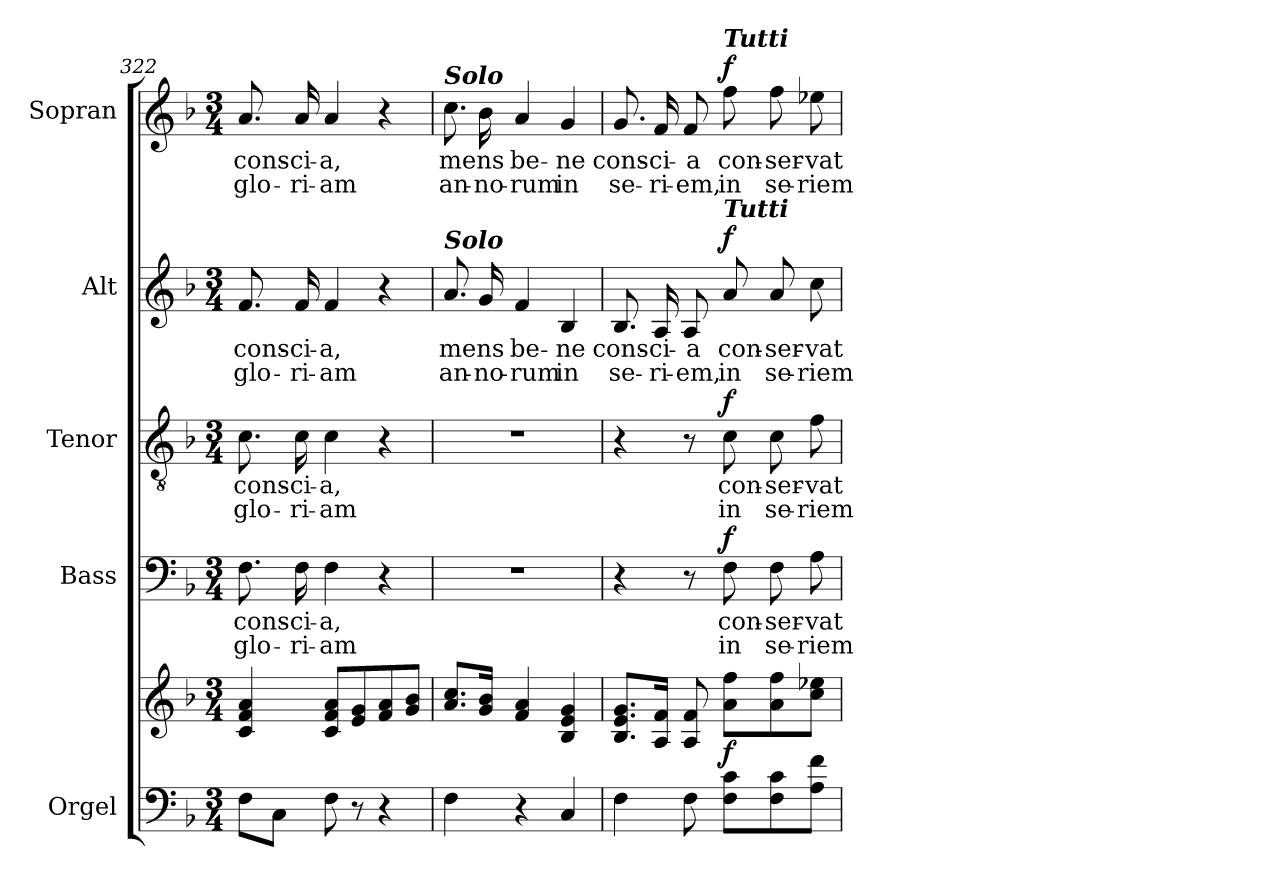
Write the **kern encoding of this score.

**kern	**kern	**dynam	**kern	**text	**text	**dynam	**kern	**text	**text	**dynam	**kern	**text	**text	**dynam	**kern	**text	**text	**dynam
*part5	*part5	*part5	*part4	*part4	*part4	*part4	*part3	*part3	*part3	*part3	*part2	*part2	*part2	*part2	*part1	*part1	*part1	*part1
*staff6	*staff5	*staff5/6	*staff4	*staff4	*staff4	*staff4	*staff3	*staff3	*staff3	*staff3	*staff2	*staff2	*staff2	*staff2	*staff1	*staff1	*staff1	*staff1
*I"Orgel	*	*	*I"Bass	*	*	*	*I"Tenor	*	*	*	*I"Alt	*	*	*	*I"Sopran	*	*	*
*I'Org.	*	*	*I'B.	*	*	*	*I'T.	*	*	*	*I'A.	*	*	*	*I'S.	*	*	*
*clefF4	*clefG2	*	*clefF4	*	*	*	*clefGv2	*	*	*	*clefG2	*	*	*	*clefG2	*	*	*
*k[b-]	*k[b-]	*	*k[b-]	*	*	*	*k[b-]	*	*	*	*k[b-]	*	*	*	*k[b-]	*	*	*
*F:	*F:	*	*F:	*	*	*	*F:	*	*	*	*F:	*	*	*	*F:	*	*	*
*M3/4	*M3/4	*	*M3/4	*	*	*	*M3/4	*	*	*	*M3/4	*	*	*	*M3/4	*	*	*
=322	=322	=322	=322	=322	=322	=322	=322	=322	=322	=322	=322	=322	=322	=322	=322	=322	=322	=322
!	!	!	!	!LO:LY:b	!LO:LY:b	!	!	!LO:LY:b	!LO:LY:b	!	!	!LO:LY:b	!LO:LY:b	!	!	!LO:LY:b	!LO:LY:b	!
8F\L	4c/ 4f/ 4a/	.	8.F\	cons-	glo-	.	8.c\	cons-	glo-	.	8.f/	cons-	glo-	.	8.a/	cons-	glo-	.
8C\J	.	.	.	.	.	.	.	.	.	.	.	.	.	.	.	.	.	.
!	!	!	!	!LO:LY:b	!LO:LY:b	!	!	!LO:LY:b	!LO:LY:b	!	!	!LO:LY:b	!LO:LY:b	!	!	!LO:LY:b	!LO:LY:b	!
.	.	.	16F\	-ci-	-ri-	.	16c\	-ci-	-ri-	.	16f/	-ci-	-ri-	.	16a/	-ci-	-ri-	.
!	!	!	!	!LO:LY:b	!LO:LY:b	!	!	!LO:LY:b	!LO:LY:b	!	!	!LO:LY:b	!LO:LY:b	!	!	!LO:LY:b	!LO:LY:b	!
8F\	8c/ 8f/ 8a/L	.	4F\	-a,	-am	.	4c\	-a,	-am	.	4f/	-a,	-am	.	4a/	-a,	-am	.
8r	8e/ 8g/	.	.	.	.	.	.	.	.	.	.	.	.	.	.	.	.	.
4r	8f/ 8a/	.	4r	.	.	.	4r	.	.	.	4r	.	.	.	4r	.	.	.
.	8g/ 8b-/J	.	.	.	.	.	.	.	.	.	.	.	.	.	.	.	.	.
=323	=323	=323	=323	=323	=323	=323	=323	=323	=323	=323	=323	=323	=323	=323	=323	=323	=323	=323
!	!	!	!	!	!	!	!	!	!	!	!	!	!	!	!LO:TX:a:Bi:t=Solo	!	!	!
!	!	!	!	!	!	!	!	!	!	!	!LO:TX:a:Bi:t=Solo	!	!	!	!	!	!	!
!	!	!	!	!	!	!	!	!	!	!	!	!LO:LY:b	!LO:LY:b	!	!	!LO:LY:b	!LO:LY:b	!
4F\	8.a/ 8.cc/L	.	2.r	.	.	.	2.r	.	.	.	8.a/	mens	an-	.	8.cc\	mens	an-	.
!	!	!	!	!	!	!	!	!	!	!	!	!	!LO:LY:b	!	!	!	!LO:LY:b	!
.	16g/ 16b-/Jk	.	.	.	.	.	.	.	.	.	16g/	.	-no-	.	16b-\	.	-no-	.
!	!	!	!	!	!	!	!	!	!	!	!	!LO:LY:b	!LO:LY:b	!	!	!LO:LY:b	!LO:LY:b	!
4r	4f/ 4a/	.	.	.	.	.	.	.	.	.	4f/	be-	-rum	.	4a/	be-	-rum	.
!	!	!	!	!	!	!	!	!	!	!	!	!LO:LY:b	!LO:LY:b	!	!	!LO:LY:b	!LO:LY:b	!
4C/	4B-/ 4e/ 4g/	.	.	.	.	.	.	.	.	.	4B-/	-ne	in	.	4g/	-ne	in	.
=324	=324	=324	=324	=324	=324	=324	=324	=324	=324	=324	=324	=324	=324	=324	=324	=324	=324	=324
!	!	!	!	!	!	!	!	!	!	!	!	!LO:LY:b	!LO:LY:b	!	!	!LO:LY:b	!LO:LY:b	!
4F\	8.B-/ 8.e/ 8.g/L	.	4r	.	.	.	4r	.	.	.	8.B-/	cons-	se-	.	8.g/	cons-	se-	.
!	!	!	!	!	!	!	!	!	!	!	!	!LO:LY:b	!LO:LY:b	!	!	!LO:LY:b	!LO:LY:b	!
.	16A/ 16f/Jk	.	.	.	.	.	.	.	.	.	16A/	-ci-	-ri-	.	16f/	-ci-	-ri-	.
!	!	!	!	!	!	!	!	!	!	!	!	!LO:LY:b	!LO:LY:b	!	!	!LO:LY:b	!LO:LY:b	!
8F\	8A/ 8f/	.	8r	.	.	.	8r	.	.	.	8A/	-a	-em,	.	8f/	-a	-em,	.
!	!	!	!	!	!	!	!	!	!	!	!	!	!	!	!LO:TX:a:Bi:t=Tutti	!	!	!
!	!	!	!	!	!	!	!	!	!	!	!LO:TX:a:Bi:t=Tutti	!	!	!	!	!	!	!
!	!	!LO:DY:b	!	!LO:LY:b	!LO:LY:b	!LO:DY:a	!	!LO:LY:b	!LO:LY:b	!LO:DY:a	!	!LO:LY:b	!LO:LY:b	!LO:DY:a	!	!LO:LY:b	!LO:LY:b	!LO:DY:a
8F\ 8c\L	8a\ 8ff\L	f	8F\	con-	in	f	8c\	con-	in	f	8a/	con-	in	f	8ff\	con-	in	f
!	!	!	!	!LO:LY:b	!LO:LY:b	!	!	!LO:LY:b	!LO:LY:b	!	!	!LO:LY:b	!LO:LY:b	!	!	!LO:LY:b	!LO:LY:b	!
8F\ 8c\	8a\ 8ff\	.	8F\	-ser-	se-	.	8c\	-ser-	se-	.	8a/	-ser-	se-	.	8ff\	-ser-	se-	.
!	!	!	!	!LO:LY:b	!LO:LY:b	!	!	!LO:LY:b	!LO:LY:b	!	!	!LO:LY:b	!LO:LY:b	!	!	!LO:LY:b	!LO:LY:b	!
8A\ 8f\J	8cc\ 8ee-X\J	.	8A\	-vat	-riem	.	8f\	-vat	-riem	.	8cc\	-vat	-riem	.	8ee-X\	-vat	-riem	.
=	=	=	=	=	=	=	=	=	=	=	=	=	=	=	=	=	=	=
*-	*-	*-	*-	*-	*-	*-	*-	*-	*-	*-	*-	*-	*-	*-	*-	*-	*-	*-
